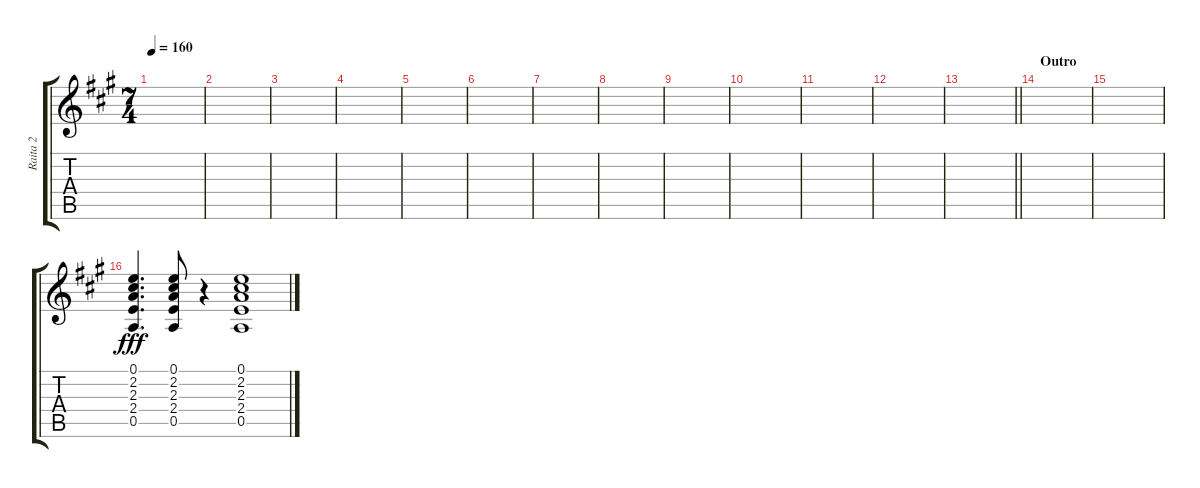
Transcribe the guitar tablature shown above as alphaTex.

\track ("Raita 2" "Raita 2") {instrument electricguitarjazz}
\staff {score tabs}
\tuning (E4 B3 G3 D3 A2 E2) {hide}
\ts (7 4)
\tempo 160
\clef g2
\ks a
|
|
|
|
|
|
|
|
|
|
|
|
\barLineRight lightlight
|
\section ("" "Outro")
|
|
(0.1 2.2 2.3 2.4 0.5).4{d dy fff} (0.1 2.2 2.3 2.4 0.5).8 r.4 (0.1 2.2 2.3 2.4 0.5).1
